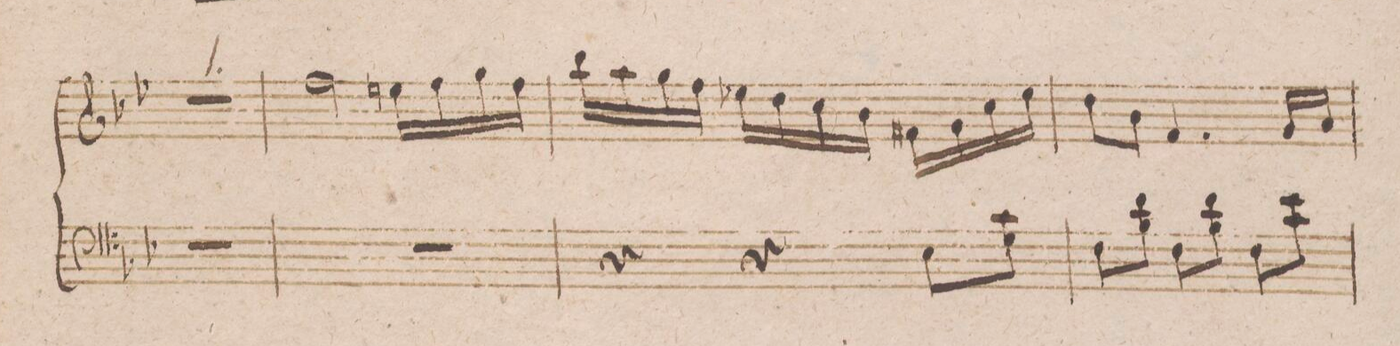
**kern
*I"Organo.
*clefF4
*k[b-e-]
*met(c)
*M3/4
2.r
=89
2.r
=90
4r
4r
8E-\L
8c\J 8G\
=91
8F\L
8d\J 8B-\
8F\L
8d\J 8B-\
8F\L
8e-\J 8c\
=92
*-
